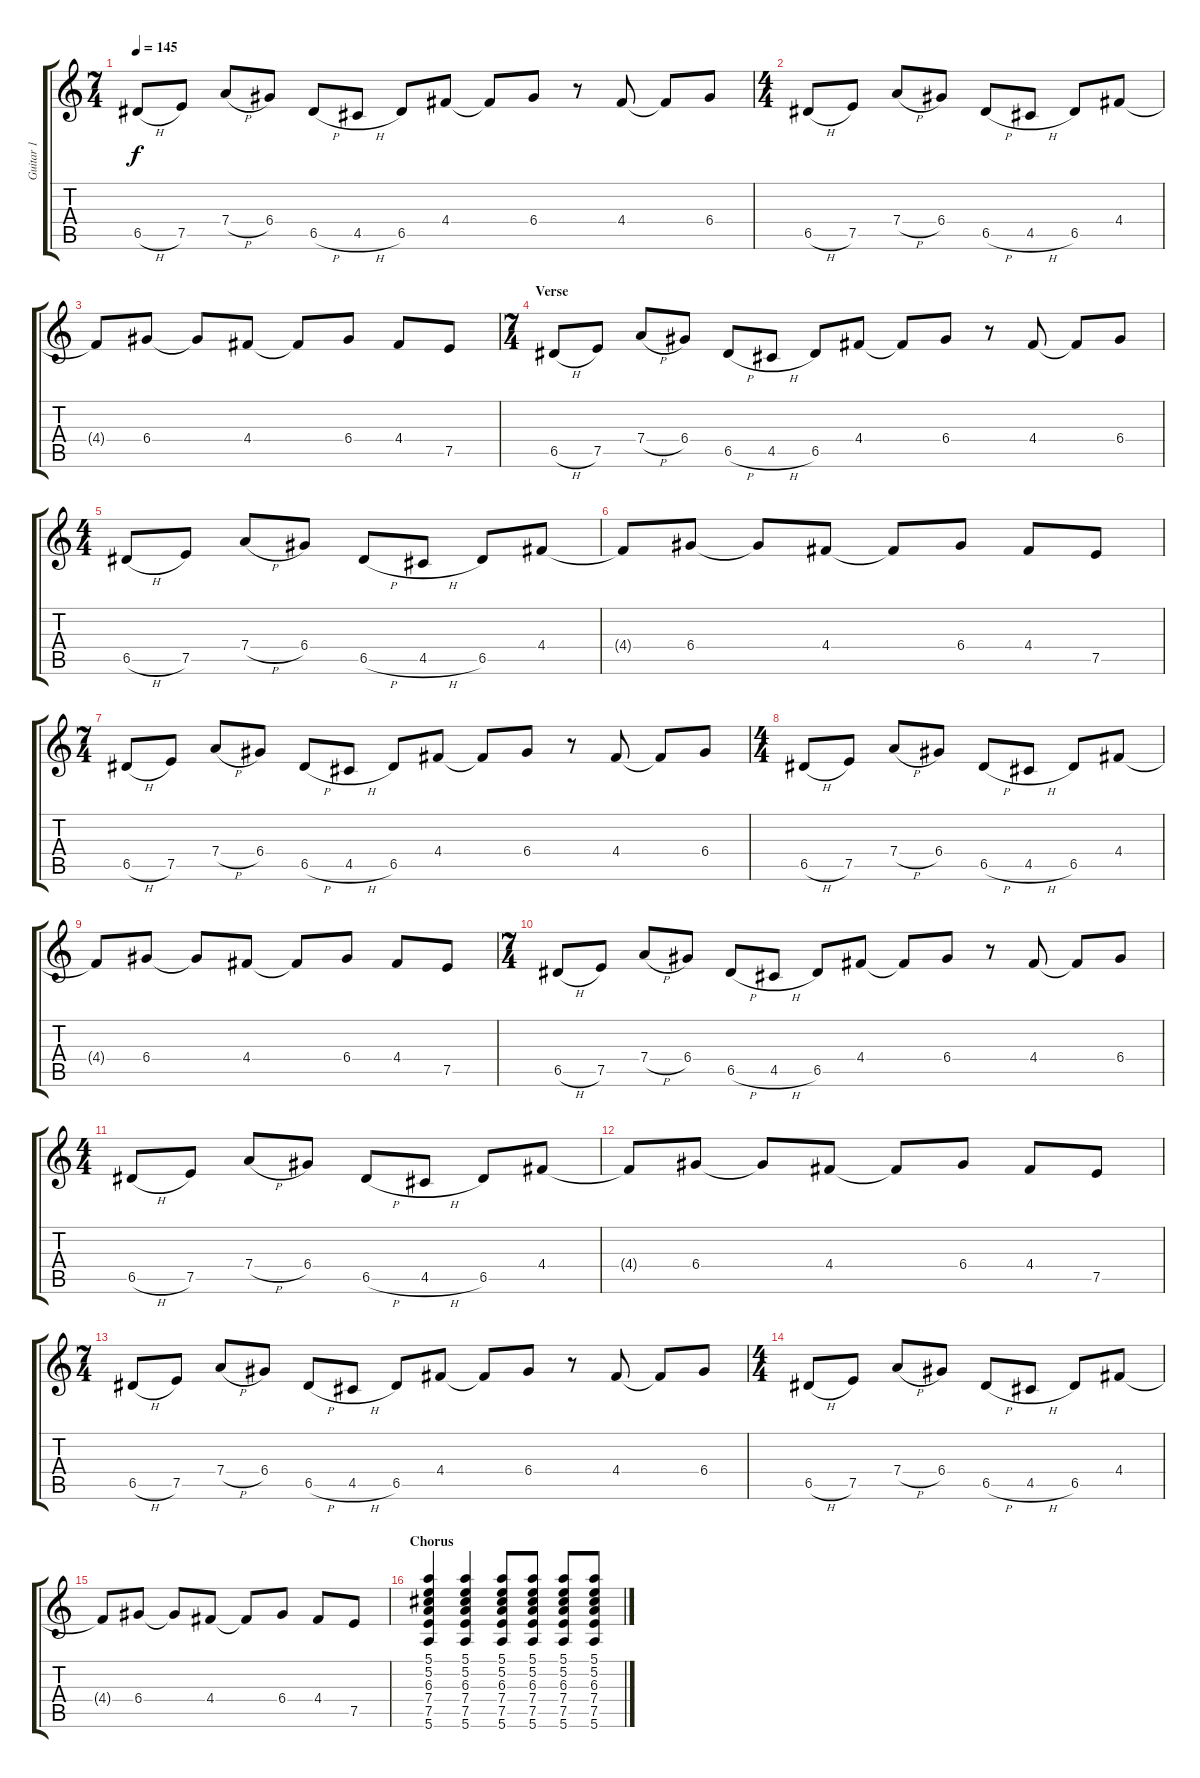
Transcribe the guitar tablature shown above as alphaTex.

\track ("Guitar 1" "Guitar 1") {instrument overdrivenguitar}
\staff {score tabs}
\tuning (E4 B3 G3 D3 A2 E2) {hide}
\ts (7 4)
\tempo 145
\clef g2
\ks c
6.5{h}.8{dy f} 7.5.8 7.4{h}.8 6.4.8 6.5{h}.8 4.5{h}.8 6.5.8 4.4.8 4.4{t}.8 6.4.8 r.8 4.4.8 4.4{t}.8 6.4.8 |
\ts (4 4)
6.5{h}.8 7.5.8 7.4{h}.8 6.4.8 6.5{h}.8 4.5{h}.8 6.5.8 4.4.8 |
4.4{t}.8 6.4.8 6.4{t}.8 4.4.8 4.4{t}.8 6.4.8 4.4.8 7.5.8 |
\ts (7 4)
\section ("" "Verse")
6.5{h}.8 7.5.8 7.4{h}.8 6.4.8 6.5{h}.8 4.5{h}.8 6.5.8 4.4.8 4.4{t}.8 6.4.8 r.8 4.4.8 4.4{t}.8 6.4.8 |
\ts (4 4)
6.5{h}.8 7.5.8 7.4{h}.8 6.4.8 6.5{h}.8 4.5{h}.8 6.5.8 4.4.8 |
4.4{t}.8 6.4.8 6.4{t}.8 4.4.8 4.4{t}.8 6.4.8 4.4.8 7.5.8 |
\ts (7 4)
6.5{h}.8 7.5.8 7.4{h}.8 6.4.8 6.5{h}.8 4.5{h}.8 6.5.8 4.4.8 4.4{t}.8 6.4.8 r.8 4.4.8 4.4{t}.8 6.4.8 |
\ts (4 4)
6.5{h}.8 7.5.8 7.4{h}.8 6.4.8 6.5{h}.8 4.5{h}.8 6.5.8 4.4.8 |
4.4{t}.8 6.4.8 6.4{t}.8 4.4.8 4.4{t}.8 6.4.8 4.4.8 7.5.8 |
\ts (7 4)
6.5{h}.8 7.5.8 7.4{h}.8 6.4.8 6.5{h}.8 4.5{h}.8 6.5.8 4.4.8 4.4{t}.8 6.4.8 r.8 4.4.8 4.4{t}.8 6.4.8 |
\ts (4 4)
6.5{h}.8 7.5.8 7.4{h}.8 6.4.8 6.5{h}.8 4.5{h}.8 6.5.8 4.4.8 |
4.4{t}.8 6.4.8 6.4{t}.8 4.4.8 4.4{t}.8 6.4.8 4.4.8 7.5.8 |
\ts (7 4)
6.5{h}.8 7.5.8 7.4{h}.8 6.4.8 6.5{h}.8 4.5{h}.8 6.5.8 4.4.8 4.4{t}.8 6.4.8 r.8 4.4.8 4.4{t}.8 6.4.8 |
\ts (4 4)
6.5{h}.8 7.5.8 7.4{h}.8 6.4.8 6.5{h}.8 4.5{h}.8 6.5.8 4.4.8 |
4.4{t}.8 6.4.8 6.4{t}.8 4.4.8 4.4{t}.8 6.4.8 4.4.8 7.5.8 |
\section ("" "Chorus")
(5.1 5.2 6.3 7.4 7.5 5.6).4 (5.1 5.2 6.3 7.4 7.5 5.6).4 (5.1 5.2 6.3 7.4 7.5 5.6).8 (5.1 5.2 6.3 7.4 7.5 5.6).8 (5.1 5.2 6.3 7.4 7.5 5.6).8 (5.1 5.2 6.3 7.4 7.5 5.6).8
